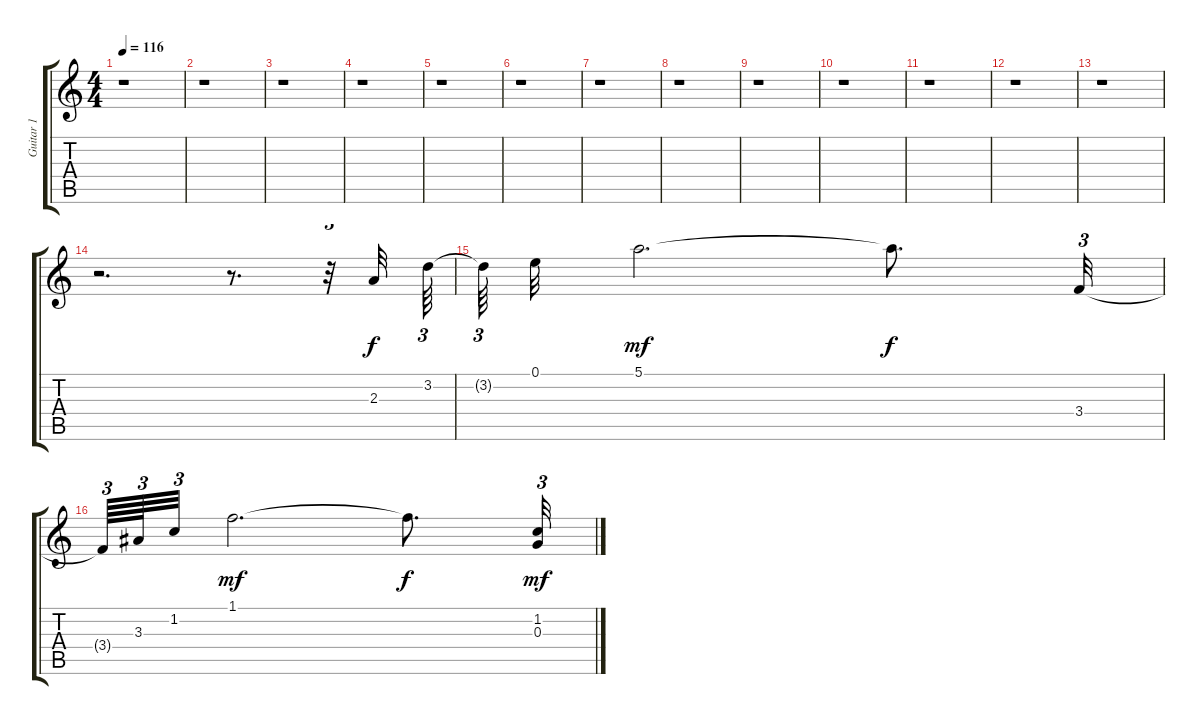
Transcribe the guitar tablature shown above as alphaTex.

\track ("Guitar 1" "Guitar 1") {instrument acousticguitarnylon}
\staff {score tabs}
\tuning (E4 B3 G3 D3 A2 E2) {hide}
\ts (4 4)
\tempo 116
\clef g2
\ks c
r.1{dy f} |
r.1 |
r.1 |
r.1 |
r.1 |
r.1 |
r.1 |
r.1 |
r.1 |
r.1 |
r.1 |
r.1 |
r.1 |
r.2{d} r.8{d} r.32{tu (3 2)} 2.3.32 3.2.64{tu (3 2)} |
3.2{t}.64{tu (3 2)} 0.1.32 5.1.2{d dy mf} 5.1{t}.8{d dy f} 3.4.32{tu (3 2)} |
3.4{t}.64{tu (3 2)} 3.3.64{tu (3 2)} 1.2.32{tu (3 2)} 1.1.2{d dy mf} 1.1{t}.8{d dy f} (1.2 0.3).32{tu (3 2) dy mf}
